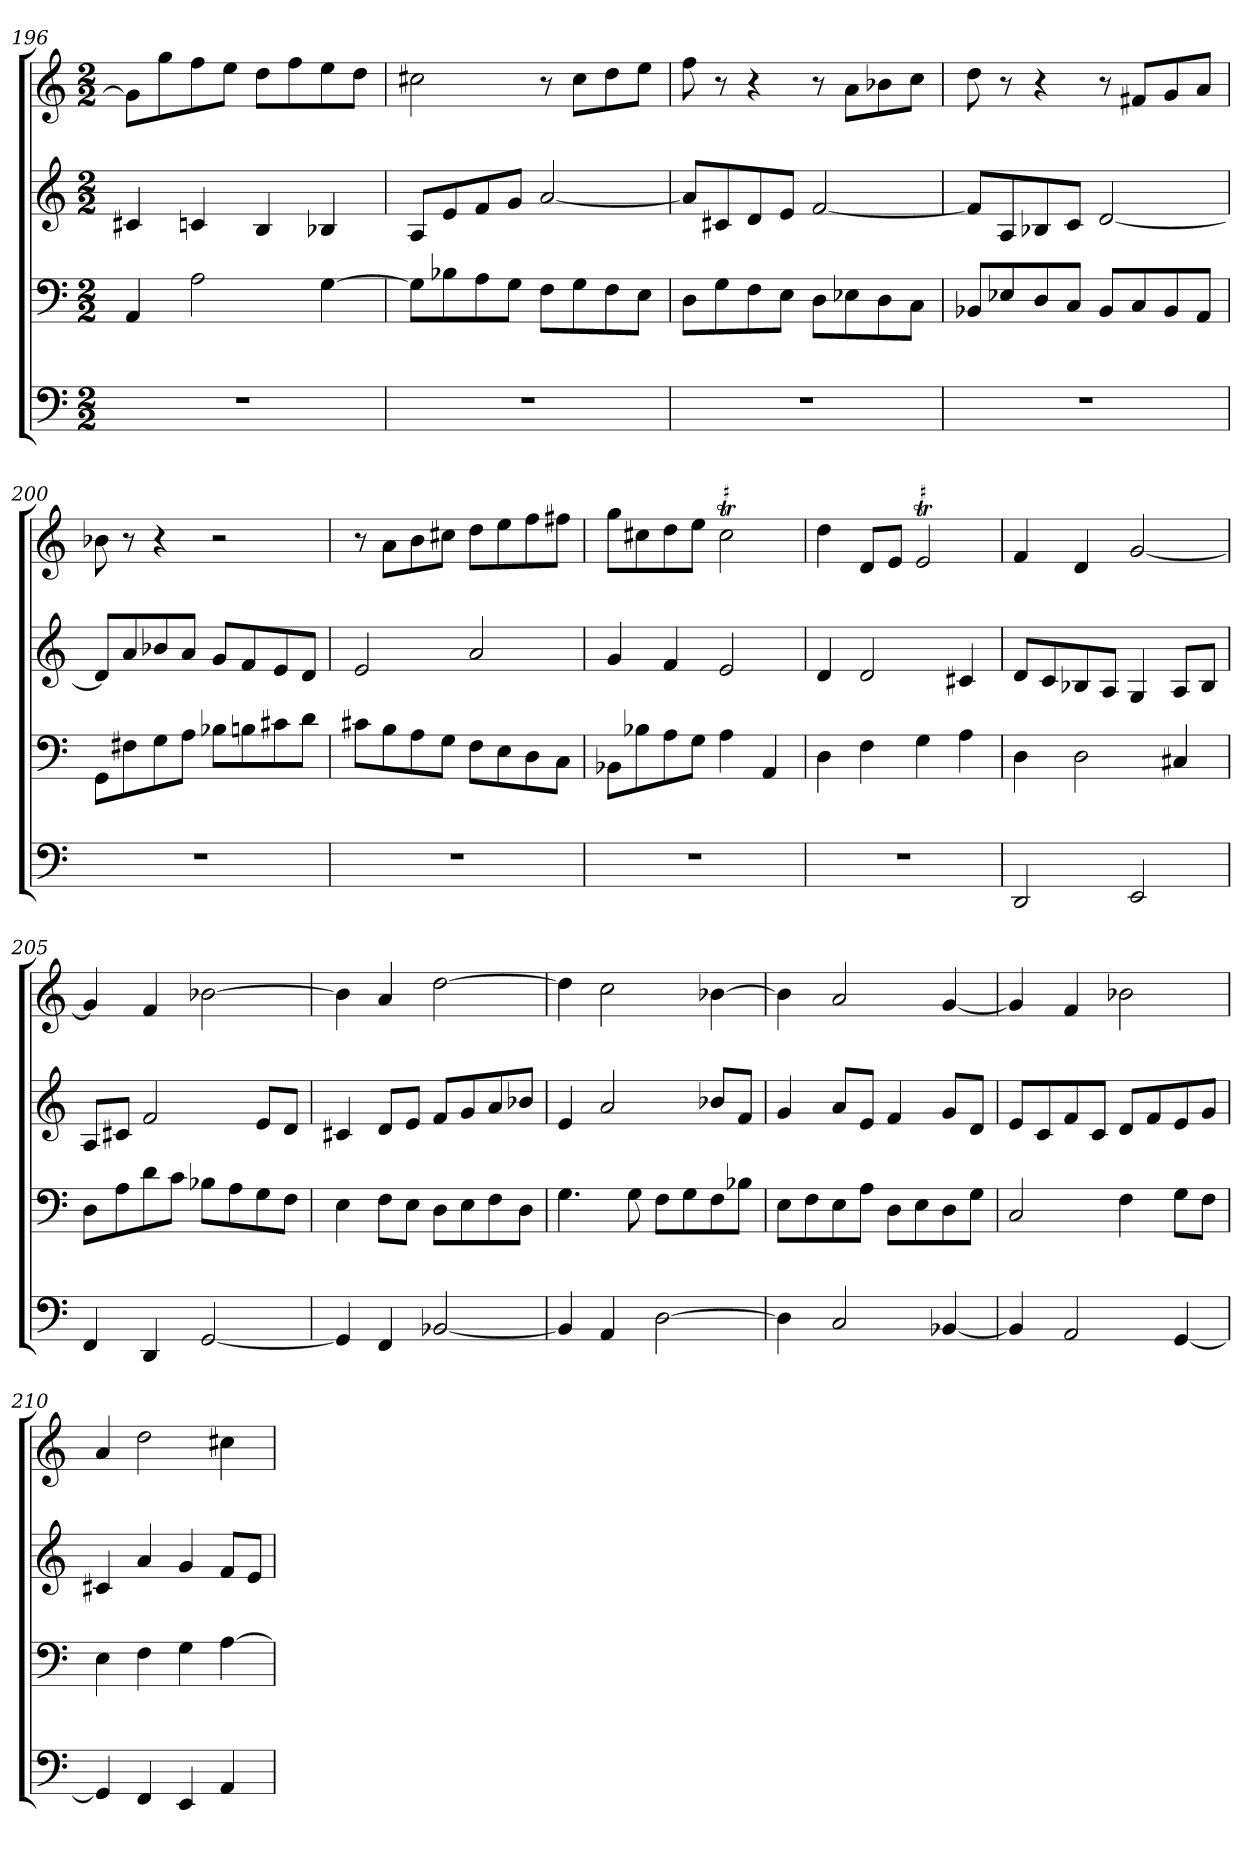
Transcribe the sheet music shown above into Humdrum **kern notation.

**kern	**kern	**kern	**kern
*part4	*part3	*part2	*part1
*staff4	*staff3	*staff2	*staff1
*k[]	*k[]	*k[]	*k[]
*M2/2	*M2/2	*M2/2	*M2/2
=196	=196	=196	=196
1r	4AA	4c#X	8gL]
.	.	.	8gg
.	2A	4cn	8ff
.	.	.	8eeJ
.	.	4B	8ddL
.	.	.	8ff
.	[4G	4B-X	8ee
.	.	.	8ddJ
=197	=197	=197	=197
1r	8GL]	8AL	2cc#X
.	8B-X	8e	.
.	8A	8f	.
.	8GJ	8gJ	.
.	8FL	[2a	8r
.	8G	.	8cc#L
.	8F	.	8dd
.	8EJ	.	8eeJ
=198	=198	=198	=198
1r	8DL	8aL]	8ff
.	8G	8c#X	8r
.	8F	8d	4r
.	8EJ	8eJ	.
.	8DL	[2f	8r
.	8E-X	.	8aL
.	8D	.	8b-X
.	8CJ	.	8ccJ
=199	=199	=199	=199
1r	8BB-XL	8fL]	8dd
.	8E-X	8A	8r
.	8D	8B-X	4r
.	8CJ	8cJ	.
.	8BB-L	[2d	8r
.	8C	.	8f#XL
.	8BB-	.	8g
.	8AAJ	.	8aJ
=200	=200	=200	=200
1r	8GGL	8dL]	8b-X
.	8F#X	8a	8r
.	8G	8b-X	4r
.	8AJ	8aJ	.
.	8B-XL	8gL	2r
.	8Bn	8f	.
.	8c#X	8e	.
.	8dJ	8dJ	.
=201	=201	=201	=201
1r	8c#XL	2e	8r
.	8B	.	8aL
.	8A	.	8b
.	8GJ	.	8cc#XJ
.	8FL	2a	8ddL
.	8E	.	8ee
.	8D	.	8ff
.	8CJ	.	8ff#XJ
=202	=202	=202	=202
1r	8BB-XL	4g	8ggL
.	8B-X	.	8cc#X
.	8A	4f	8dd
.	8GJ	.	8eeJ
!	!	!	!LO:TR:acc=#
.	4A	2e	2cc#T
.	4AA	.	.
=203	=203	=203	=203
1r	4D	4d	4dd
.	4F	2d	8dL
.	.	.	8eJ
!	!	!	!LO:TR:acc=#
.	4G	.	2eT
.	4A	4c#X	.
=204	=204	=204	=204
2DD	4D	8dL	4f
.	.	8c	.
.	2D	8B-X	4d
.	.	8AJ	.
2EE	.	4G	[2g
.	4C#X	8AL	.
.	.	8B-J	.
=205	=205	=205	=205
4FF	8DL	8AL	4g]
.	8A	8c#XJ	.
4DD	8d	2f	4f
.	8cJ	.	.
[2GG	8B-XL	.	[2b-X
.	8A	.	.
.	8G	8eL	.
.	8FJ	8dJ	.
=206	=206	=206	=206
4GG]	4E	4c#X	4b-]
4FF	8FL	8dL	4a
.	8EJ	8eJ	.
[2BB-X	8DL	8fL	[2dd
.	8E	8g	.
.	8F	8a	.
.	8DJ	8b-XJ	.
=207	=207	=207	=207
4BB-]	4.G	4e	4dd]
4AA	.	2a	2cc
.	8G	.	.
[2D	8FL	.	.
.	8G	.	.
.	8F	8b-XL	[4b-X
.	8B-XJ	8fJ	.
=208	=208	=208	=208
4D]	8EL	4g	4b-]
.	8F	.	.
2C	8E	8aL	2a
.	8AJ	8eJ	.
.	8DL	4f	.
.	8E	.	.
[4BB-X	8D	8gL	[4g
.	8GJ	8dJ	.
=209	=209	=209	=209
4BB-]	2C	8eL	4g]
.	.	8c	.
2AA	.	8f	4f
.	.	8cJ	.
.	4F	8dL	2b-X
.	.	8f	.
[4GG	8GL	8e	.
.	8FJ	8gJ	.
=210	=210	=210	=210
4GG]	4E	4c#X	4a
4FF	4F	4a	2dd
4EE	4G	4g	.
4AA	[4A	8fL	4cc#X
.	.	8eJ	.
=	=	=	=
*-	*-	*-	*-
